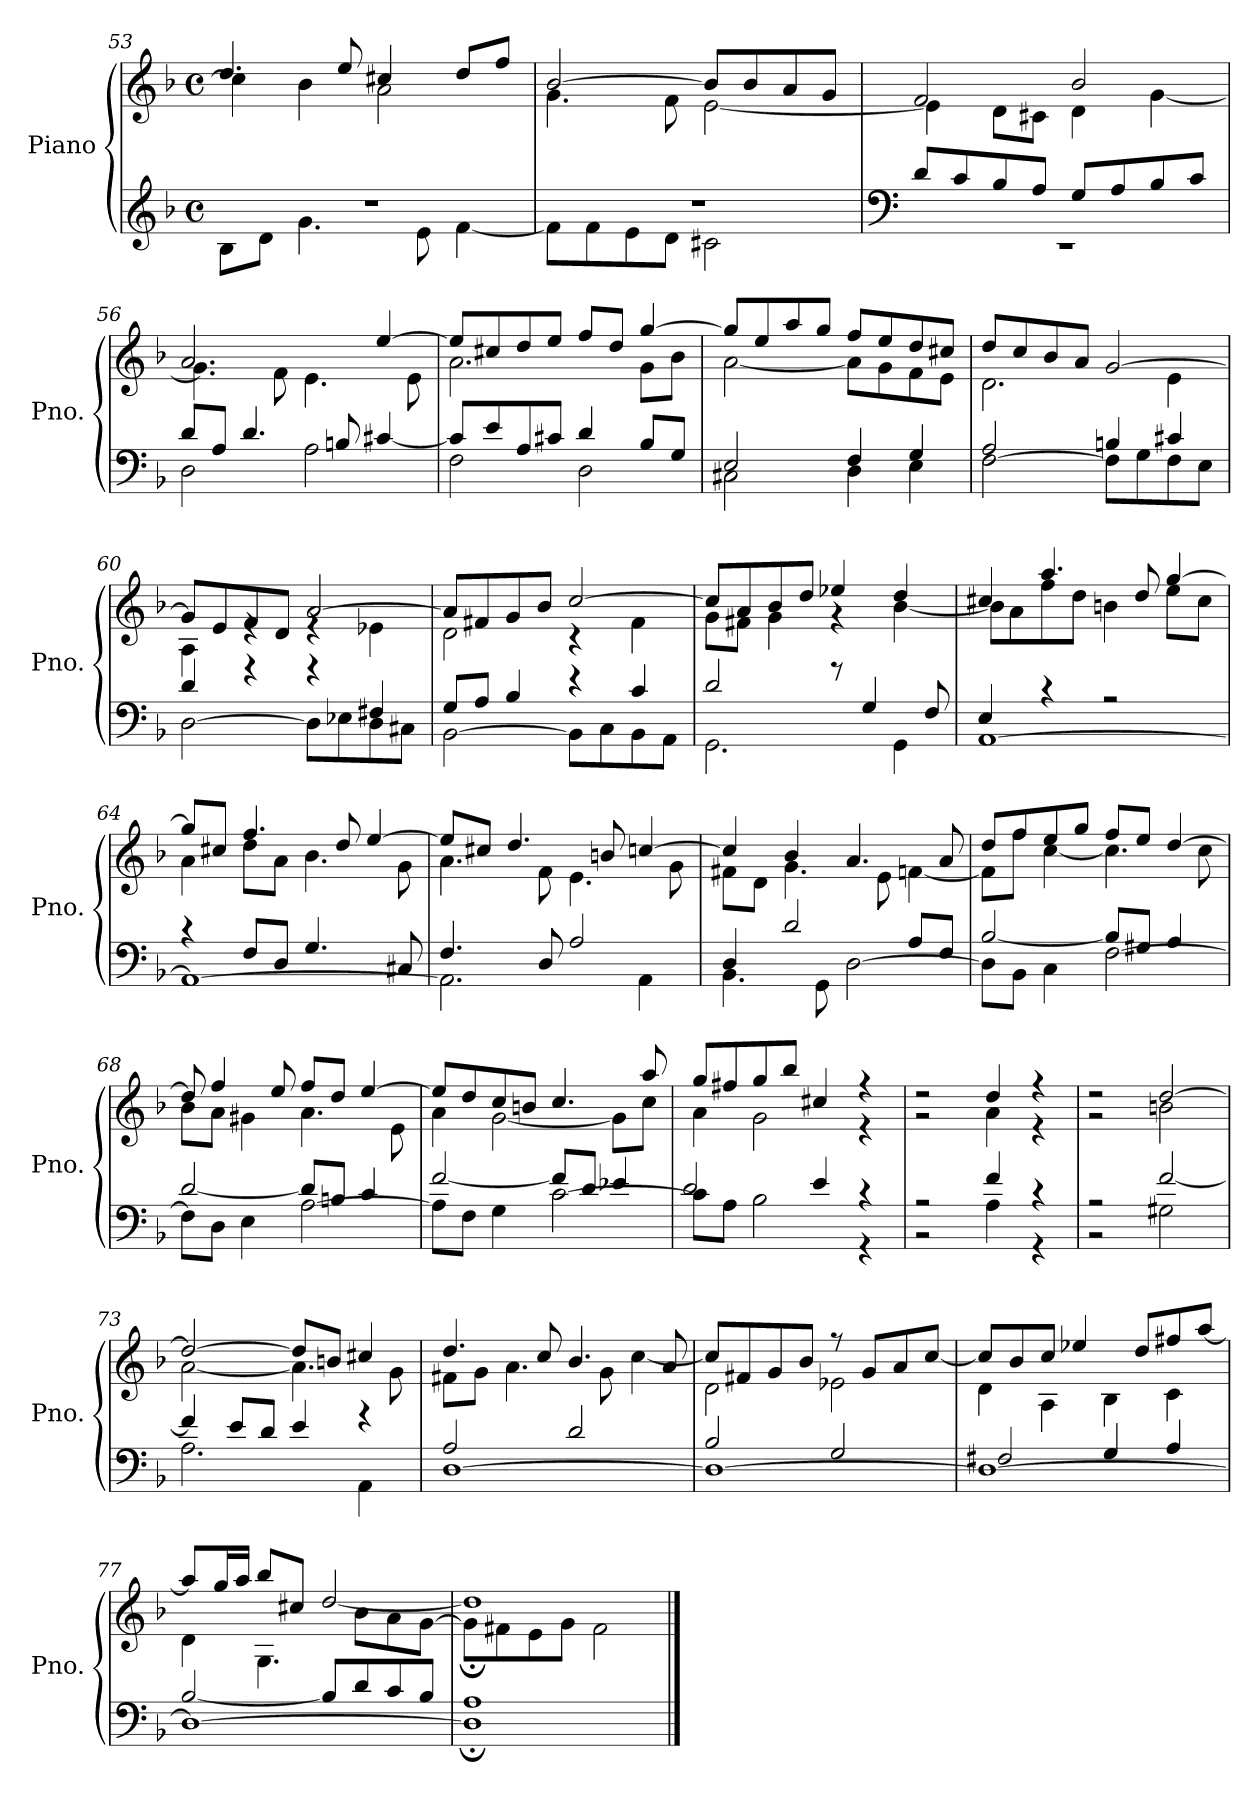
**kern	**kern
*part1	*part1
*staff2	*staff1
*I"Piano	*
*I'Pno.	*
!!LO:LB:g=z
*clefG2	*clefG2
*k[b-]	*k[b-]
*M4/4	*M4/4
*met(c)	*met(c)
=53	=53
*^	*^
1r	8B-\L	4.dd/	4cc\]
.	8d\J	.	.
.	4.g\	.	4b-\
.	.	8ee/	.
.	.	4cc#X/	2a\
.	8e\	.	.
.	[4f\	8dd/L	.
.	.	8ff/J	.
=54	=54	=54	=54
1r	8f\L]	[2b-/	4.g\
.	8f\	.	.
.	8e\	.	.
.	8d\J	.	8f\
.	2c#X\	8b-/L]	[2e\
.	.	8b-/	.
.	.	8a/	.
.	.	8g/J	.
=55	=55	=55	=55
*clefF4	*	*	*
1rEE	8d/L	2f/	4e\]
.	8c/	.	.
.	8B-/	.	8d\L
.	8A/J	.	8c#X\J
.	8G/L	2b-/	4d\
.	8A/	.	.
.	8B-/	.	[4g\
.	8c/J	.	.
=56	=56	=56	=56
2D\	8d/L	2.a/	4.g\]
.	8A/J	.	.
.	4.d/	.	.
.	.	.	8f\
2A\	.	.	4.e\
.	8Bn/	.	.
.	[4c#X/	[4ee/	.
.	.	.	8e\
!!LO:LB:g=z	!!
=57	=57	=57	=57
2F\	8c#/L]	8ee/L]	2.a\
.	8e/	8cc#X/	.
.	8A/	8dd/	.
.	8c#X/J	8ee/J	.
2D\	4d/	8ff/L	.
.	.	8dd/J	.
.	8B-/L	[4gg/	8g\L
.	8G/J	.	8b-\J
=58	=58	=58	=58
2C#X\	2E/	8gg/L]	[2a\
.	.	8ee/	.
.	.	8aa/	.
.	.	8gg/J	.
4D\	4F/	8ff/L	8a\L]
.	.	8ee/	8g\
4E\	4G/	8dd/	8f\
.	.	8cc#X/J	8e\J
=59	=59	=59	=59
[2F\	2A/	8dd/L	2.d\
.	.	8cc/	.
.	.	8b-/	.
.	.	8a/J	.
8F\L]	4Bn/	[2g/	.
8G\	.	.	.
8F\	4c#X/	.	4e\
8E\J	.	.	.
=60	=60	=60	=60
[2D\	4d/	8g/L]	4A\
.	.	8e/	.
.	4rg	8f/	4re
.	.	8d/J	.
8D\L]	4rg	[2a/	4re
8E-X\	.	.	.
8D\	4F#X/	.	4e-X\
8C#X\J	.	.	.
!!LO:PB:g=z	!!
=61	=61	=61	=61
[2BB-\	8G/L	8a/L]	2d\
.	8A/J	8f#X/	.
.	4B-/	8g/	.
.	.	8b-/J	.
8BB-\L]	4re	[2cc/	4r
8C\	.	.	.
8BB-\	4c/	.	4f#\
8AA\J	.	.	.
=62	=62	=62	=62
2.GG\	2d/	8cc/L]	8g\L
.	.	8a/	8f#X\J
.	.	8b-/	4g\
.	.	8dd/J	.
.	8rg	4ee-X/	4r
.	4G/	.	.
4GG\	.	4dd/	[4b-\
.	8F/	.	.
=63	=63	=63	=63
[1AA	4E/	4cc#X/	8b-\L]
.	.	.	8a\
.	4rc	4.aa/	8ff\
.	.	.	8dd\J
.	2rA	.	4bn\
.	.	8dd/	.
.	.	[4gg/	8ee\L
.	.	.	8cc#\J
=64	=64	=64	=64
1AA_	4rc	8gg/L]	4a\
.	.	8cc#X/J	.
.	8F/L	4.ff/	8dd\L
.	8D/J	.	8a\J
.	4.G/	.	4.b-\
.	.	8dd/	.
.	.	[4ee/	.
.	8C#X/	.	8g\
!!LO:LB:g=z	!!
=65	=65	=65	=65
2.AA\]	4.F/	8ee/L]	4.a\
.	.	8cc#X/J	.
.	.	4.dd/	.
.	8D/	.	8f\
.	2A/	.	4.e\
.	.	8bn/	.
4AA\	.	[4ccn/	.
.	.	.	8g\
=66	=66	=66	=66
4.BB-\	4D/	4cc/]	8f#X\L
.	.	.	8d\J
.	2d/	4b-/	4.g\
8GG\	.	.	.
[2D\	.	4.a/	.
.	.	.	8e\
.	8A/L	.	[4fn\
.	8F/J	8a/	.
=67	=67	=67	=67
8D\L]	[2B-/	8dd/L	8f\L]
8BB-\J	.	8ff/	8ff\J
4C\	.	8ee/	[4cc\
.	.	8gg/J	.
[2F\	8B-/L]	8ff/L	4.cc\]
.	8G#X/J	8ee/J	.
.	4A/	[4dd/	.
.	.	.	8cc\
=68	=68	=68	=68
8F\L]	[2d/	8dd/]	8b-\L
8D\J	.	4ff/	8a\J
4E\	.	.	4g#X\
.	.	8ee/	.
[2A\	8d/L]	8ff/L	4.a\
.	8Bn/J	8dd/J	.
.	4c/	[4ee/	.
.	.	.	8e\
!!LO:LB:g=z	!!
=69	=69	=69	=69
8A\L]	[2f/	8ee/L]	4a\
8F\J	.	8dd/	.
4G\	.	8cc/	[2g\
.	.	8bn/J	.
[2c\	8f/L]	4.cc/	.
.	8d/J	.	.
.	4e-X/	.	8g\L]
.	.	8aa/	8cc\J
=70	=70	=70	=70
8c\L]	2d/	8gg/L	4a\
8A\J	.	8ff#X/	.
2B-\	.	8gg/	2g\
.	.	8bb-/J	.
.	4e/	4cc#X/	.
4r	4r	4r	4r
=71	=71	=71	=71
2r	2r	2r	2r
4A\	4f/	4dd/	4a\
4r	4r	4r	4r
=72	=72	=72	=72
2r	2r	2r	2r
2G#X\	[2f/	[2dd/	2bn\
!!LO:LB:g=z	!!
=73	=73	=73	=73
2.A\	4f/]	2dd/_	[2a\
.	8e/L	.	.
.	8d/J	.	.
.	4e/	8dd/L]	4.a\]
.	.	8bn/J	.
4AA\	4rg	4cc#X/	.
.	.	.	8g\
=74	=74	=74	=74
[1D	2A/	4.dd/	8f#X\L
.	.	.	8g\J
.	.	.	4.a\
.	.	8cc/	.
.	2d/	4.b-/	.
.	.	.	8g\
.	.	.	[4cc\
.	.	8a/	.
=75	=75	=75	=75
1D_	2B-/	2d\	8cc/L]
.	.	.	8f#X/
.	.	.	8g/
.	.	.	8b-/J
.	2G/	2e-X\	8rff
.	.	.	8g/L
.	.	.	8a/
.	.	.	[8cc/J
=76	=76	=76	=76
1D_	2F#X/	4d\	8cc/L]
.	.	.	8b-/
.	.	4A\	8cc/J
.	.	.	4ee-X/
.	4G/	4B-\	.
.	.	.	8dd/L
.	4A/	4c\	8ff#X/
.	.	.	[8aa/J
!!LO:LB:g=z	!!
=77	=77	=77	=77
1D_	[2B-/	4d\	8aa/L]
.	.	.	16gg/L
.	.	.	16aa/JJ
.	.	4.G\	8bb-/L
.	.	.	8cc#X/J
.	8B-/L]	.	[2dd/
.	8d/	8b-\L	.
.	8c/	8a\	.
.	8B-/J	[8g\J	.
=78	=78	=78	=78
1D]	1A;<	8g\L]	1dd;<]
.	.	8f#X\	.
.	.	8e\	.
.	.	8g\J	.
*	*	*MM50	*
.	.	2f#\	.
*v	*v	*	*
*	*v	*v
==	==
*-	*-
